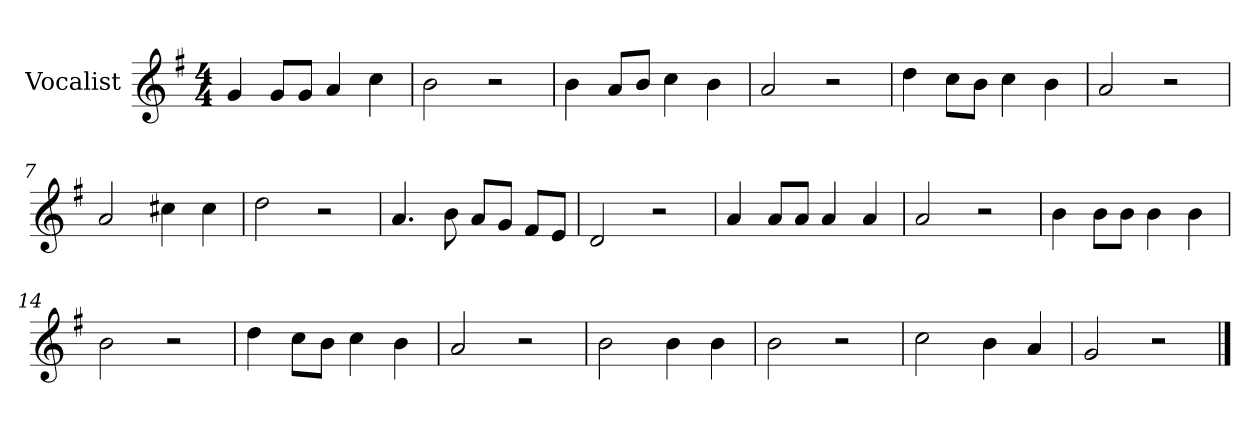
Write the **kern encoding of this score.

**kern
*part1
*staff1
*I"Vocalist
*k[f#]
*G:
*M4/4
=1
4g
8gL
8gJ
4a
4cc
=2
2b
2r
=3
4b
8aL
8bJ
4cc
4b
=4
2a
2r
=5
4dd
8ccL
8bJ
4cc
4b
=6
2a
2r
=7
2a
4cc#X
4cc#
=8
2dd
2r
=9
4.a
8b
8aL
8gJ
8f#L
8eJ
=10
2d
2r
=11
4a
8aL
8aJ
4a
4a
=12
2a
2r
=13
4b
8bL
8bJ
4b
4b
=14
2b
2r
=15
4dd
8ccL
8bJ
4cc
4b
=16
2a
2r
=17
2b
4b
4b
=18
2b
2r
=19
2cc
4b
4a
=20
2g
2r
==
*-
